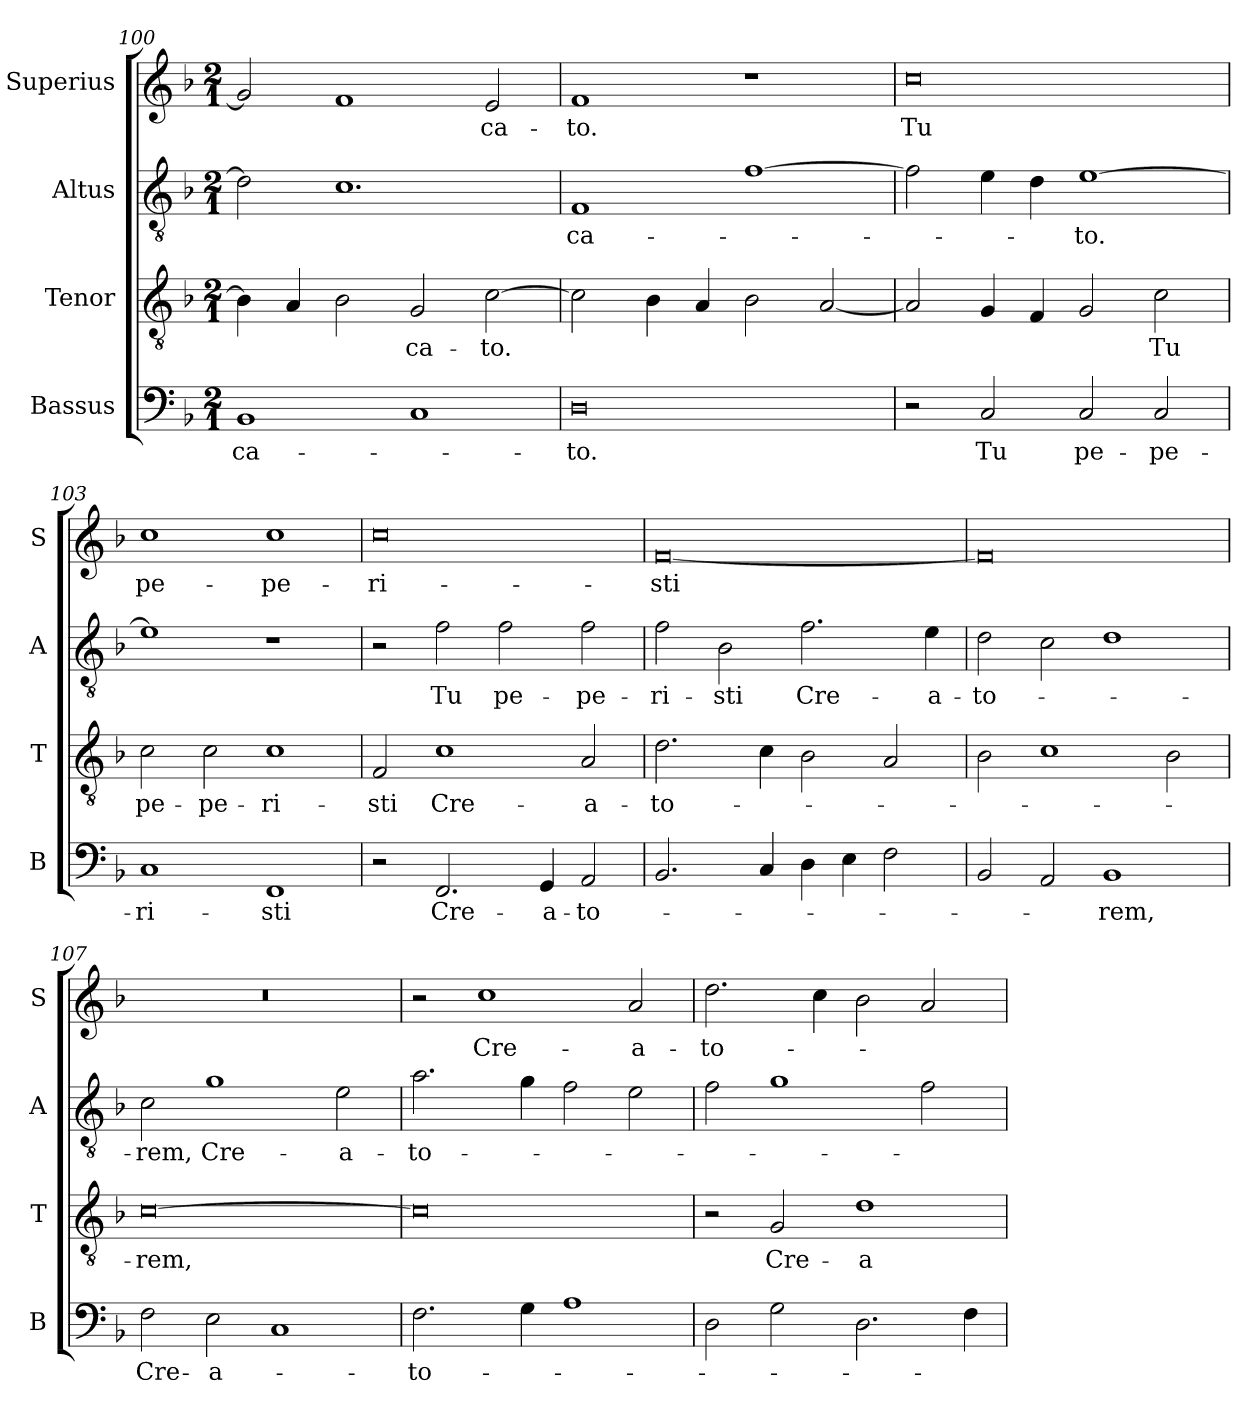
**kern	**text	**kern	**text	**kern	**text	**kern	**text
*part4	*part4	*part3	*part3	*part2	*part2	*part1	*part1
*staff4	*staff4	*staff3	*staff3	*staff2	*staff2	*staff1	*staff1
*I"Bassus	*	*I"Tenor	*	*I"Altus	*	*I"Superius	*
*I'B	*	*I'T	*	*I'A	*	*I'S	*
*clefF4	*	*clefGv2	*	*clefGv2	*	*clefG2	*
*k[b-]	*	*k[b-]	*	*k[b-]	*	*k[b-]	*
*F:	*	*F:	*	*F:	*	*F:	*
*M2/1	*	*M2/1	*	*M2/1	*	*M2/1	*
=100	=100	=100	=100	=100	=100	=100	=100
1BB-	-ca-	4B-]	.	2d]	.	2g]	.
.	.	4A	.	.	.	.	.
.	.	2B-	.	1.c	.	1f	.
1C	.	2G	-ca-	.	.	.	.
.	.	[2c	-to.	.	.	2e	-ca-
=101	=101	=101	=101	=101	=101	=101	=101
0D	-to.	2c]	.	1F	-ca-	1f	-to.
.	.	4B-	.	.	.	.	.
.	.	4A	.	.	.	.	.
.	.	2B-	.	[1f	.	1r	.
.	.	[2A	.	.	.	.	.
=102	=102	=102	=102	=102	=102	=102	=102
2r	.	2A]	.	2f]	.	0cc	Tu
2C	Tu	4G	.	4e	.	.	.
.	.	4F	.	4d	.	.	.
2C	pe-	2G	.	[1e	-to.	.	.
2C	-pe-	2c	Tu	.	.	.	.
=103	=103	=103	=103	=103	=103	=103	=103
1C	-ri-	2c	pe-	1e]	.	1cc	pe-
.	.	2c	-pe-	.	.	.	.
1FF	-sti	1c	-ri-	1r	.	1cc	-pe-
=104	=104	=104	=104	=104	=104	=104	=104
2r	.	2F	-sti	2r	.	0cc	-ri-
2.FF	Cre-	1c	Cre-	2f	Tu	.	.
.	.	.	.	2f	pe-	.	.
4GG	-a-	.	.	.	.	.	.
2AA	-to-	2A	-a-	2f	-pe-	.	.
=105	=105	=105	=105	=105	=105	=105	=105
2.BB-	.	2.d	-to-	2f	-ri-	[0f	-sti
.	.	.	.	2B-	-sti	.	.
4C	.	4c	.	.	.	.	.
4D	.	2B-	.	2.f	Cre-	.	.
4E	.	.	.	.	.	.	.
2F	.	2A	.	.	.	.	.
.	.	.	.	4e	-a-	.	.
=106	=106	=106	=106	=106	=106	=106	=106
2BB-	.	2B-	.	2d	-to-	0f]	.
2AA	.	1c	.	2c	.	.	.
1BB-	-rem,	.	.	1d	.	.	.
.	.	2B-	.	.	.	.	.
=107	=107	=107	=107	=107	=107	=107	=107
2F	Cre-	[0c	-rem,	2c	-rem,	0r	.
2E	-a-	.	.	1g	Cre-	.	.
1C	.	.	.	.	.	.	.
.	.	.	.	2e	-a-	.	.
=108	=108	=108	=108	=108	=108	=108	=108
2.F	-to-	0c]	.	2.a	-to-	2r	.
.	.	.	.	.	.	1cc	Cre-
4G	.	.	.	4g	.	.	.
1A	.	.	.	2f	.	.	.
.	.	.	.	2e	.	2a	-a-
=109	=109	=109	=109	=109	=109	=109	=109
2D	.	2r	.	2f	.	2.dd	-to-
2G	.	2G	Cre-	1g	.	.	.
.	.	.	.	.	.	4cc	.
2.D	.	1d	-a-	.	.	2b-	.
.	.	.	.	2f	.	2a	.
4F	.	.	.	.	.	.	.
=	=	=	=	=	=	=	=
*-	*-	*-	*-	*-	*-	*-	*-
